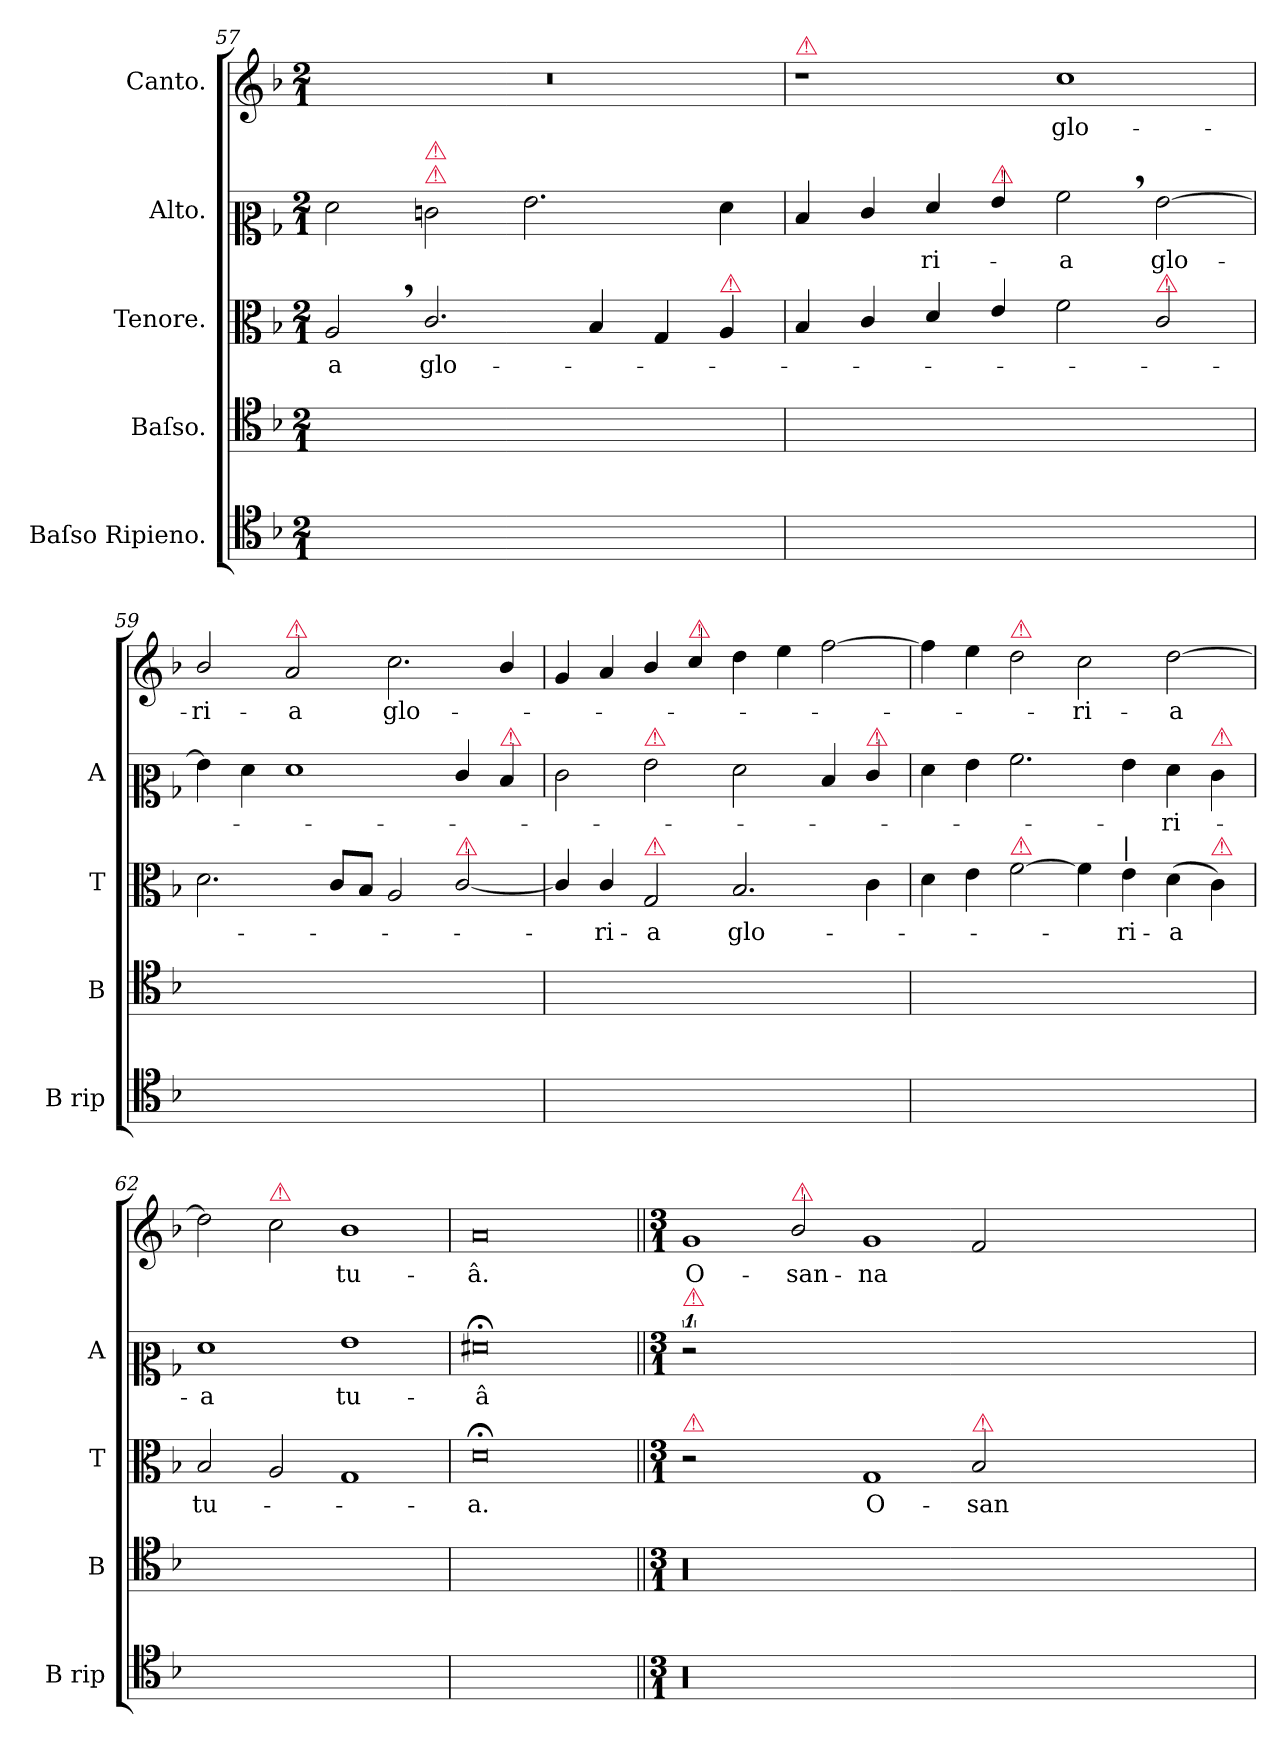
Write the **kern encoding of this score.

**kern	**kern	**kern	**text	**kern	**text	**kern	**text
*part5	*part4	*part3	*part3	*part2	*part2	*part1	*part1
*staff5	*staff4	*staff3	*staff3	*staff2	*staff2	*staff1	*staff1
*I"Baſso Ripieno.	*I"Baſso.	*I"Tenore.	*	*I"Alto.	*	*I"Canto.	*
*I'B rip	*I'B	*I'T	*	*I'A	*	*	*
*clefC4	*clefC4	*clefC3	*	*clefC2	*	*clefG2	*
*k[b-]	*k[b-]	*k[b-]	*	*k[b-]	*	*k[b-]	*
*M2/1	*M2/1	*M2/1	*	*M2/1	*	*M2/1	*
=57	=57	=57	=57	=57	=57	=57	=57
0ryy	0ryy	2A,/	-a	2f\	.	0r	.
!	!	!	!	!LO:TX:a:color=crimson:t=⚠	!	!	!
!	!	!	!	!LO:TX:a:color=crimson:t=⚠	!	!	!
.	.	2.c/	glo-	2en\	.	.	.
.	.	.	.	2.g\	.	.	.
.	.	4B-/	.	.	.	.	.
.	.	4G/	.	.	.	.	.
!	!	!LO:TX:a:color=crimson:t=⚠	!	!	!	!	!
.	.	4A/	.	4f\	.	.	.
=58	=58	=58	=58	=58	=58	=58	=58
!	!	!	!	!	!	!LO:TX:a:color=crimson:t=⚠	!
0ryy	0ryy	4B-/	.	4d/	.	1r	.
.	.	4c/	.	4e/	.	.	.
.	.	4d/	.	4f/	ri-	.	.
!	!	!	!	!LO:TX:a:color=crimson:t=⚠	!	!	!
.	.	4e/	.	4g/	.	.	.
.	.	2f\	.	2a,\	-a	1cc	glo-
!	!	!LO:TX:a:color=crimson:t=⚠	!	!	!	!	!
.	.	2c/	.	[2g\	glo-	.	.
=59	=59	=59	=59	=59	=59	=59	=59
0ryy	0ryy	2.d\	.	4g\]	.	2b-/	-ri-
.	.	.	.	4f\	.	.	.
!	!	!	!	!	!	!LO:TX:a:color=crimson:t=⚠	!
.	.	.	.	1f	.	2a/	-a
.	.	8c/L	.	.	.	.	.
.	.	8B-/J	.	.	.	.	.
.	.	2A/	.	.	.	2.cc\	glo-
!	!	!LO:TX:a:color=crimson:t=⚠	!	!	!	!	!
.	.	[2c/	.	4e/	.	.	.
!	!	!	!	!LO:TX:a:color=crimson:t=⚠	!	!	!
.	.	.	.	4d/	.	4b-/	.
=60	=60	=60	=60	=60	=60	=60	=60
0ryy	0ryy	4c!/]	.	2e\	.	4g/	.
.	.	4c/	-ri-	.	.	4a/	.
!	!	!	!	!LO:TX:a:color=crimson:t=⚠	!	!	!
!	!	!LO:TX:a:color=crimson:t=⚠	!	!	!	!	!
.	.	2G/	-a	2g\	.	4b-/	.
!	!	!	!	!	!	!LO:TX:a:color=crimson:t=⚠	!
.	.	.	.	.	.	4cc/	.
.	.	2.B-/	glo-	2f\	.	4dd\	.
.	.	.	.	.	.	4ee\	.
.	.	.	.	4d/	.	[2ff\	.
!	!	!	!	!LO:TX:a:color=crimson:t=⚠	!	!	!
.	.	4c\	.	4e/	.	.	.
=61	=61	=61	=61	=61	=61	=61	=61
0ryy	0ryy	4d\	.	4f\	.	4ff\]	.
.	.	4e\	.	4g\	.	4ee\	.
!	!	!	!	!	!	!LO:TX:a:color=crimson:t=⚠	!
!	!	!LO:TX:a:color=crimson:t=⚠	!	!	!	!	!
.	.	[2f\	.	2.a\	.	2dd\	.
.	.	4f!\]	.	.	.	2cc\	ri-
!	!	!LO:TX:a:t=|	!	!	!	!	!
.	.	4e\	-ri-	4g\	.	.	.
.	.	(4d\	-a	4f\	-ri-	[2dd\	-a
!	!	!	!	!LO:TX:a:color=crimson:t=⚠	!	!	!
!	!	!LO:TX:a:color=crimson:t=⚠	!	!	!	!	!
.	.	4c\)	.	4e\	.	.	.
=62	=62	=62	=62	=62	=62	=62	=62
0ryy	0ryy	2B-/	tu-	1f	-a	2dd\]	.
!	!	!	!	!	!	!LO:TX:a:color=crimson:t=⚠	!
.	.	2A/	.	.	.	2cc\	.
.	.	1G	.	1g	tu-	1b-	tu-
=63	=63	=63	=63	=63	=63	=63	=63
0ryy	0ryy	0d;<	-a.	0f#X;<	-â	0a	-â.
=64||	=64||	=64||	=64||	=64||	=64||	=64||	=64||
*M3/1	*M3/1	*M3/1	*	*M3/1	*	*M3/1	*
!	!	!	!	!LO:TX:a:color=crimson:t=⚠	!	!	!
!	!	!LO:TX:a:color=crimson:t=⚠	!	!	!	!	!
!	!	!LO:N:vis=2	!	!	!	!	!
00.r	00.r	1.r	.	1%3r	.	1g	O-
!	!	!	!	!	!	!LO:TX:a:color=crimson:t=⚠	!
.	.	.	.	.	.	2b-/	-san-
.	.	1G	O-	.	.	1g	-na
!	!	!LO:TX:a:color=crimson:t=⚠	!	!	!	!	!
.	.	2B-/	-san-	.	.	2f/	.
.	.	0.ryy	.	0.ryy	.	0.ryy	.
=	=	=	=	=	=	=	=
*-	*-	*-	*-	*-	*-	*-	*-
